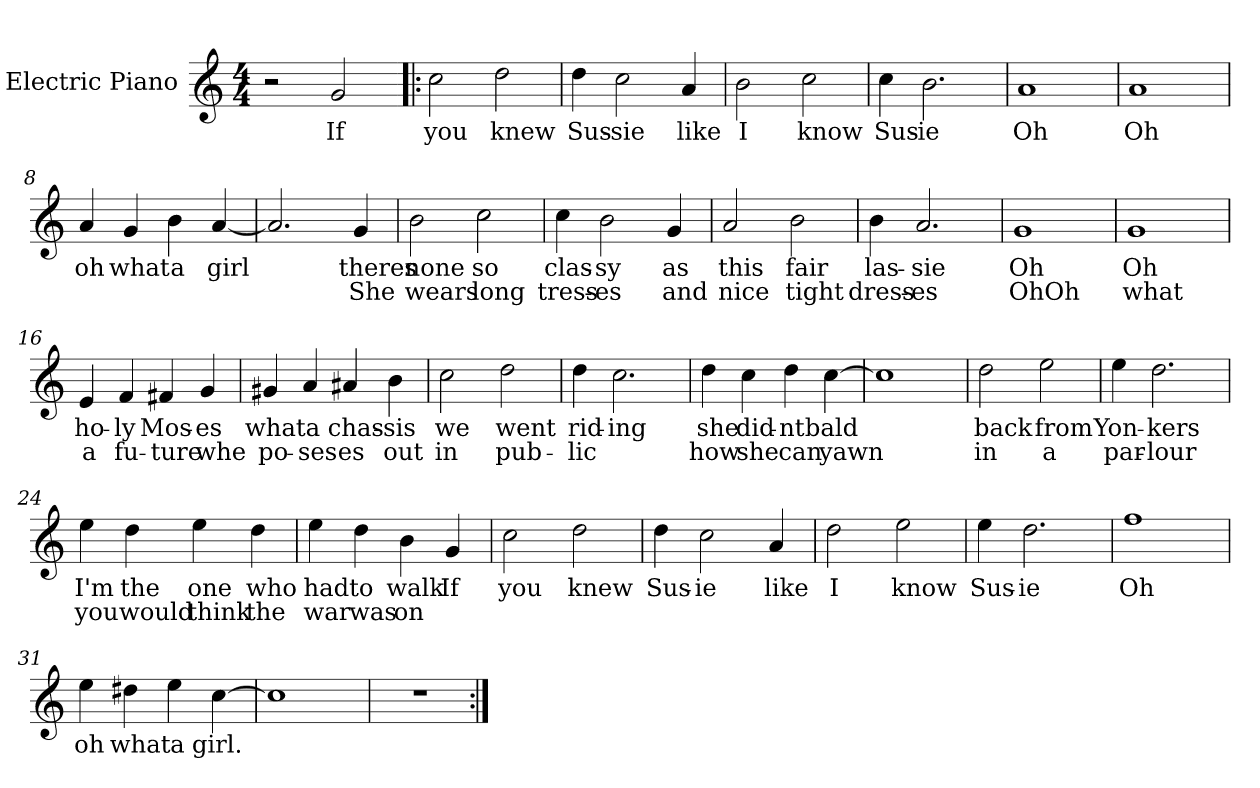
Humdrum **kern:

**kern	**text	**text
*part1	*part1	*part1
*staff1	*staff1	*staff1
*I"Electric Piano	*	*
*I'E.Pno	*	*
*clefG2	*	*
*k[]	*	*
*C:	*	*
*M4/4	*	*
=1	=1	=1
2r	.	.
2g/	If	.
=2!|:	=2!|:	=2!|:
2cc\	you	.
2dd\	knew	.
=3	=3	=3
4dd\	Sus-	.
2cc\	-sie	.
4a/	like	.
=4	=4	=4
2b\	I	.
2cc\	know	.
=5	=5	=5
4cc\	Sus-	.
2.b\	-ie	.
=6	=6	=6
1a	Oh	.
=7	=7	=7
1a	Oh	.
!!LO:LB:g=z
=8	=8	=8
4a/	oh	.
4g/	what	.
4b\	a	.
[4a/	girl	.
=9	=9	=9
2.a/]	.	.
4g/	theres	She
=10	=10	=10
2b\	none	wears
2cc\	so	long
=11	=11	=11
4cc\	clas-	tress-
2b\	-sy	-es
4g/	as	and
=12	=12	=12
2a/	this	nice
2b\	fair	tight
=13	=13	=13
4b\	las-	dress-
2.a/	-sie	-es
!!LO:LB:g=z
=14	=14	=14
1g	Oh	OhOh
=15	=15	=15
1g	Oh	what
=16	=16	=16
4e/	ho-	a
4f/	-ly	fu-
4f#X/	Mos-	-ture
4g/	-es	whe
=17	=17	=17
4g#X/	what	po-
4a/	a	-ses
4a#X/	chas-	es
4b\	-sis	out
=18	=18	=18
2cc\	we	in
2dd\	went	pub-
=19	=19	=19
4dd\	rid-	-lic
2.cc\	-ing	.
!!LO:LB:g=z
=20	=20	=20
4dd\	she	how
4cc\	did-	she
4dd\	-nt	can
[4cc\	bald	yawn
=21	=21	=21
1cc]	.	.
=22	=22	=22
2dd\	back	in
2ee\	from	a
=23	=23	=23
4ee\	Yon-	par-
2.dd\	-kers	-lour
=24	=24	=24
4ee\	I'm	you
4dd\	the	would
4ee\	one	think
4dd\	who	the
!!LO:LB:g=z
=25	=25	=25
4ee\	had	war
4dd\	to	was
4b\	walk	on
4g/	If	.
=26	=26	=26
2cc\	you	.
2dd\	knew	.
=27	=27	=27
4dd\	Sus-	.
2cc\	-ie	.
4a/	like	.
=28	=28	=28
2dd\	I	.
2ee\	know	.
=29	=29	=29
4ee\	Sus-	.
2.dd\	-ie	.
=30	=30	=30
1ff	Oh	.
!!LO:LB:g=z
=31	=31	=31
4ee\	oh	.
4dd#X\	what	.
4ee\	a	.
[4cc\	girl.	.
=32	=32	=32
1cc]	.	.
=33	=33	=33
1r	.	.
=:|!	=:|!	=:|!
*-	*-	*-
